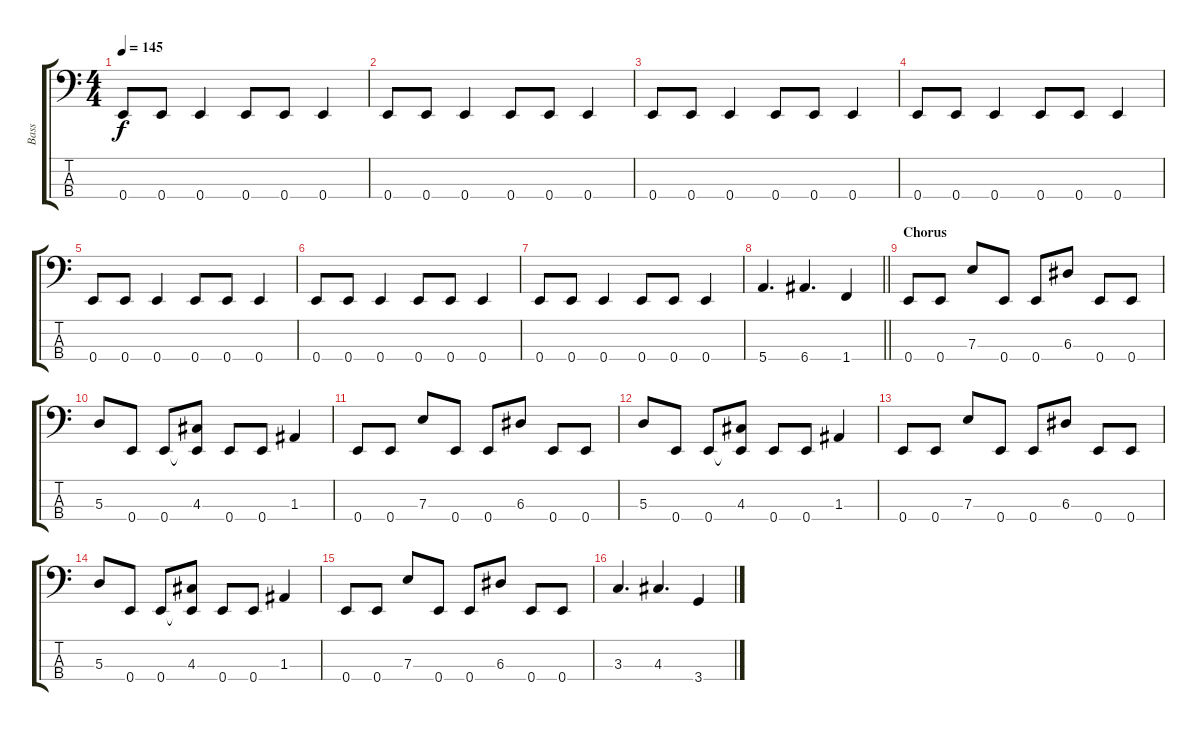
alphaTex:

\track ("Bass" "Bass") {instrument electricbasspick}
\staff {score tabs}
\tuning (G2 D2 A1 E1) {hide}
\ts (4 4)
\tempo 145
\clef f4
\ks c
0.4.8{dy f} 0.4.8 0.4.4 0.4.8 0.4.8 0.4.4 |
0.4.8 0.4.8 0.4.4 0.4.8 0.4.8 0.4.4 |
0.4.8 0.4.8 0.4.4 0.4.8 0.4.8 0.4.4 |
0.4.8 0.4.8 0.4.4 0.4.8 0.4.8 0.4.4 |
0.4.8 0.4.8 0.4.4 0.4.8 0.4.8 0.4.4 |
0.4.8 0.4.8 0.4.4 0.4.8 0.4.8 0.4.4 |
0.4.8 0.4.8 0.4.4 0.4.8 0.4.8 0.4.4 |
\barLineRight lightlight
5.4.4{d} 6.4.4{d} 1.4.4 |
\section ("" "Chorus")
0.4.8 0.4.8 7.3.8 0.4.8 0.4.8 6.3.8 0.4.8 0.4.8 |
5.3.8 0.4.8 0.4.8 (4.3 0.4{t}).8 0.4.8 0.4.8 1.3.4 |
0.4.8 0.4.8 7.3.8 0.4.8 0.4.8 6.3.8 0.4.8 0.4.8 |
5.3.8 0.4.8 0.4.8 (4.3 0.4{t}).8 0.4.8 0.4.8 1.3.4 |
0.4.8 0.4.8 7.3.8 0.4.8 0.4.8 6.3.8 0.4.8 0.4.8 |
5.3.8 0.4.8 0.4.8 (4.3 0.4{t}).8 0.4.8 0.4.8 1.3.4 |
0.4.8 0.4.8 7.3.8 0.4.8 0.4.8 6.3.8 0.4.8 0.4.8 |
3.3.4{d} 4.3.4{d} 3.4.4
